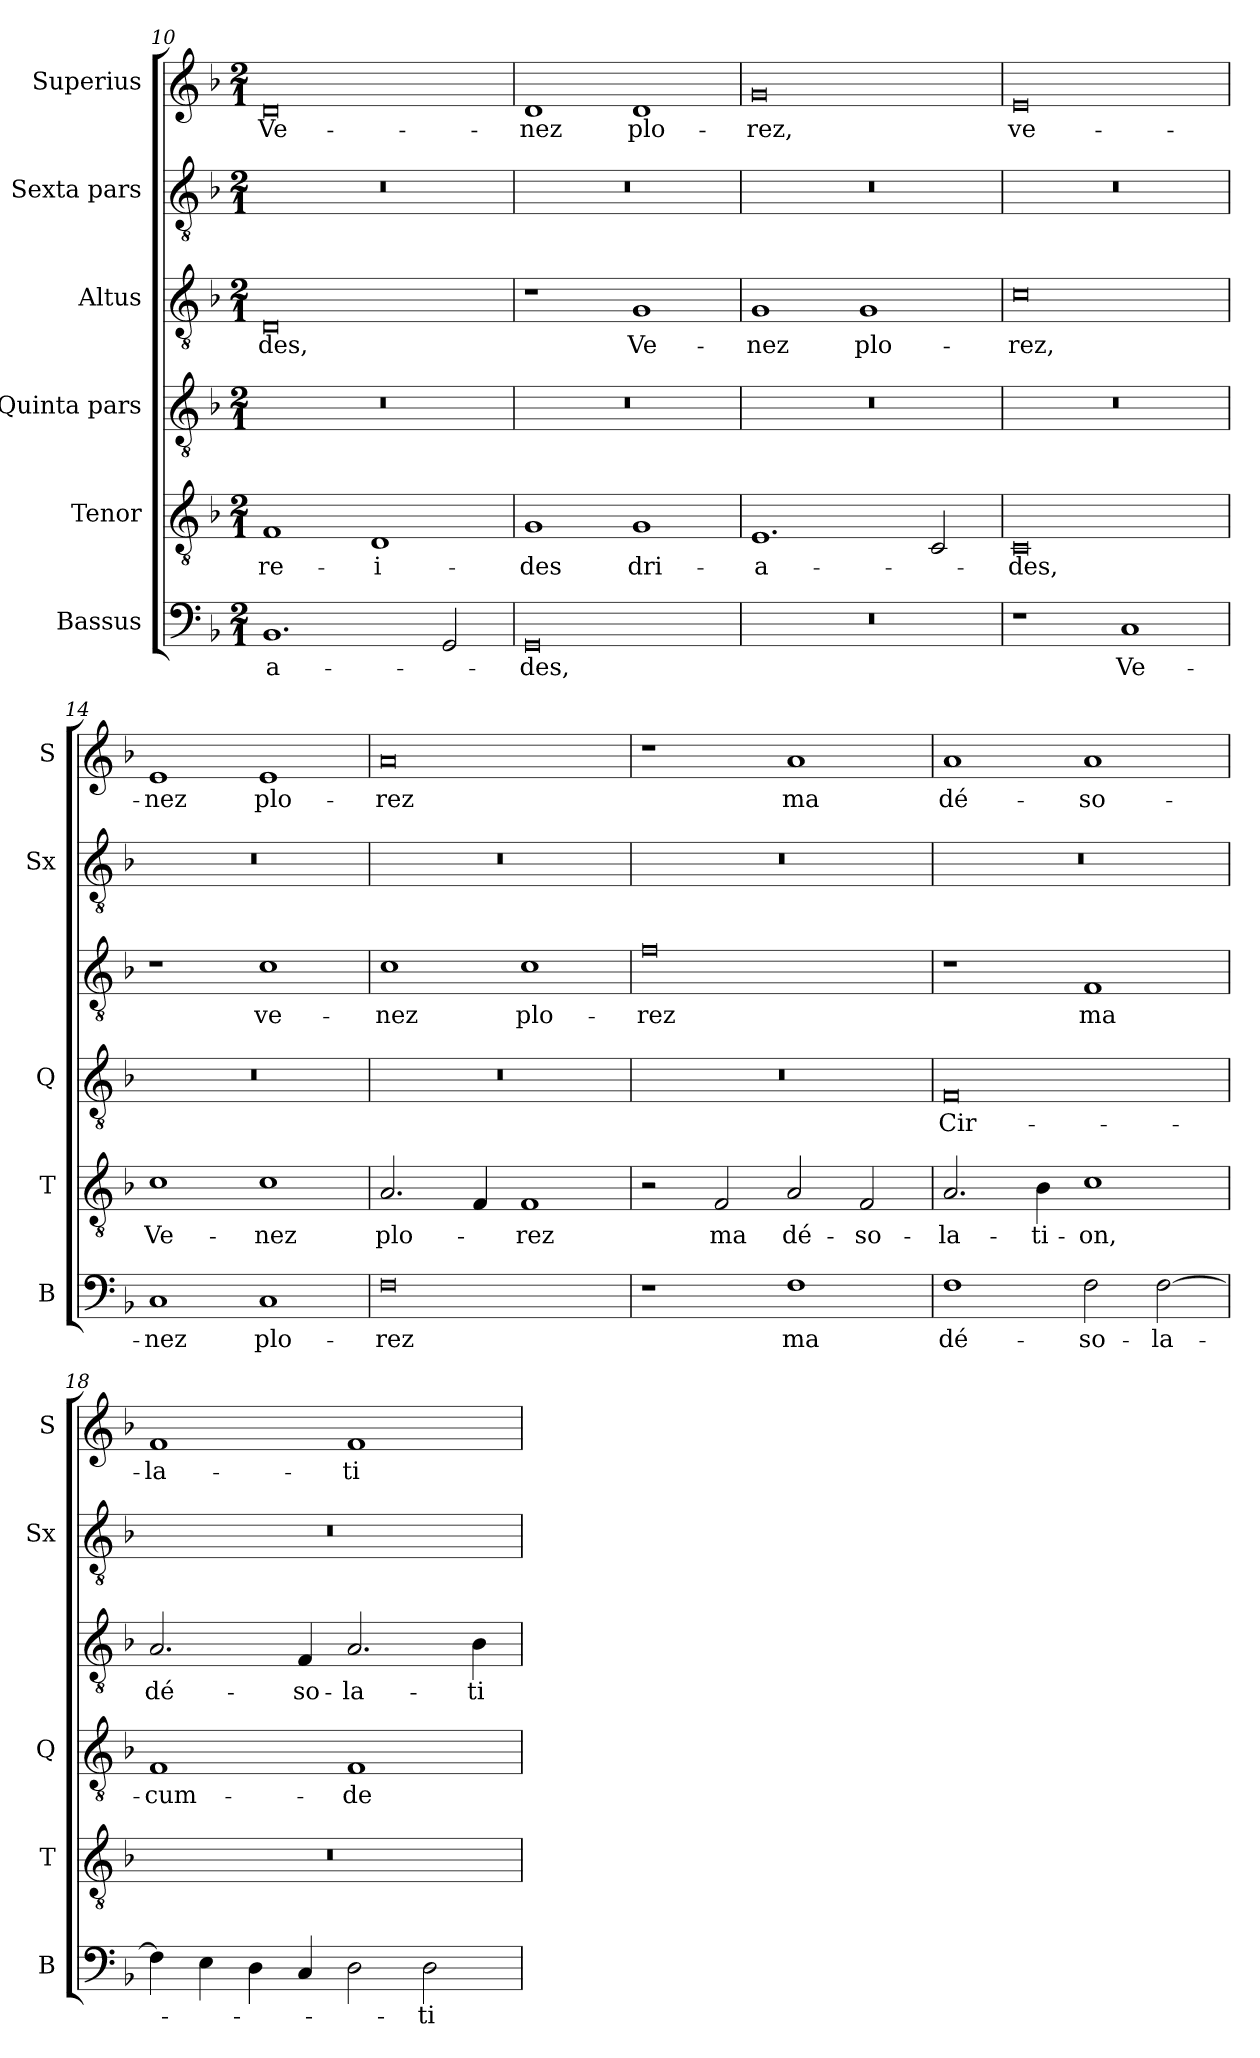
**kern	**text	**kern	**text	**kern	**text	**kern	**text	**kern	**kern	**text
*part6	*part6	*part5	*part5	*part4	*part4	*part3	*part3	*part2	*part1	*part1
*staff6	*staff6	*staff5	*staff5	*staff4	*staff4	*staff3	*staff3	*staff2	*staff1	*staff1
*I"Bassus	*	*I"Tenor	*	*I"Quinta pars	*	*I"Altus	*	*I"Sexta pars	*I"Superius	*
*I'B	*	*I'T	*	*I'Q	*	*	*	*I'Sx	*I'S	*
*clefF4	*	*clefGv2	*	*clefGv2	*	*clefGv2	*	*clefGv2	*clefG2	*
*k[b-]	*	*k[b-]	*	*k[b-]	*	*k[b-]	*	*k[b-]	*k[b-]	*
*M2/1	*	*M2/1	*	*M2/1	*	*M2/1	*	*M2/1	*M2/1	*
=10	=10	=10	=10	=10	=10	=10	=10	=10	=10	=10
1.BB-	-a-	1F	-re-	0r	.	0D	-des,	0r	0d	Ve-
.	.	1D	-i-	.	.	.	.	.	.	.
2GG/	.	.	.	.	.	.	.	.	.	.
=11	=11	=11	=11	=11	=11	=11	=11	=11	=11	=11
0GG	-des,	1G	-des	0r	.	1r	.	0r	1d	-nez
.	.	1G	dri-	.	.	1G	Ve-	.	1d	plo-
=12	=12	=12	=12	=12	=12	=12	=12	=12	=12	=12
0r	.	1.E	-a-	0r	.	1G	-nez	0r	0g	-rez,
.	.	.	.	.	.	1G	plo-	.	.	.
.	.	2C/	.	.	.	.	.	.	.	.
=13	=13	=13	=13	=13	=13	=13	=13	=13	=13	=13
1r	.	0C	-des,	0r	.	0c	-rez,	0r	0e	ve-
1C	Ve-	.	.	.	.	.	.	.	.	.
=14	=14	=14	=14	=14	=14	=14	=14	=14	=14	=14
1C	-nez	1c	Ve-	0r	.	1r	.	0r	1e	-nez
1C	plo-	1c	-nez	.	.	1c	ve-	.	1e	plo-
=15	=15	=15	=15	=15	=15	=15	=15	=15	=15	=15
0F	-rez	2.A/	plo-	0r	.	1c	-nez	0r	0a	rez
.	.	4F/	.	.	.	.	.	.	.	.
.	.	1F	-rez	.	.	1c	plo-	.	.	.
=16	=16	=16	=16	=16	=16	=16	=16	=16	=16	=16
1r	.	2r	.	0r	.	0f	-rez	0r	1r	.
.	.	2F/	ma	.	.	.	.	.	.	.
1F	ma	2A/	dé-	.	.	.	.	.	1a	ma
.	.	2F/	-so-	.	.	.	.	.	.	.
=17	=17	=17	=17	=17	=17	=17	=17	=17	=17	=17
1F	dé-	2.A/	-la-	0F	Cir-	1r	.	0r	1a	dé-
.	.	4B-\	-ti-	.	.	.	.	.	.	.
2F\	-so-	1c	-on,	.	.	1F	ma	.	1a	-so-
[2F\	-la-	.	.	.	.	.	.	.	.	.
=18	=18	=18	=18	=18	=18	=18	=18	=18	=18	=18
4F\]	.	0r	.	1F	-cum-	2.A/	dé-	0r	1f	-la-
4E\	.	.	.	.	.	.	.	.	.	.
4D\	.	.	.	.	.	.	.	.	.	.
4C/	.	.	.	.	.	4F/	-so-	.	.	.
2D\	.	.	.	1F	-de-	2.A/	-la-	.	1f	-ti-
2D\	-ti-	.	.	.	.	.	.	.	.	.
.	.	.	.	.	.	4B-\	-ti-	.	.	.
=	=	=	=	=	=	=	=	=	=	=
*-	*-	*-	*-	*-	*-	*-	*-	*-	*-	*-
